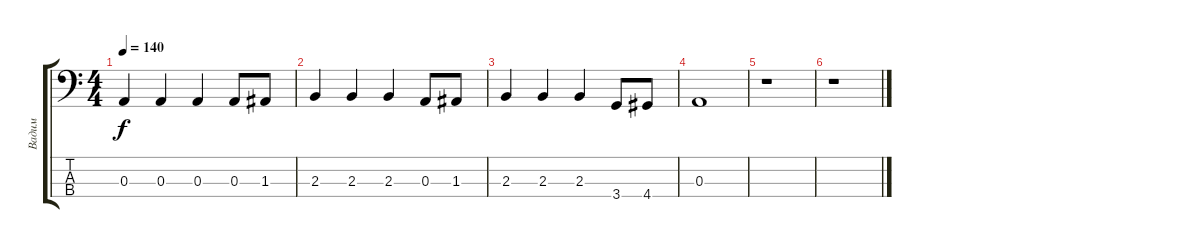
\track ("Вадим" "Вадим") {instrument synthbass2}
\staff {score tabs}
\tuning (G2 D2 A1 E1) {hide}
\ts (4 4)
\tempo 140
\clef f4
\ks c
0.3.4{dy f} 0.3.4 0.3.4 0.3.8 1.3.8 |
2.3.4 2.3.4 2.3.4 0.3.8 1.3.8 |
2.3.4 2.3.4 2.3.4 3.4.8 4.4.8 |
0.3.1 |
r.1 |
r.1
